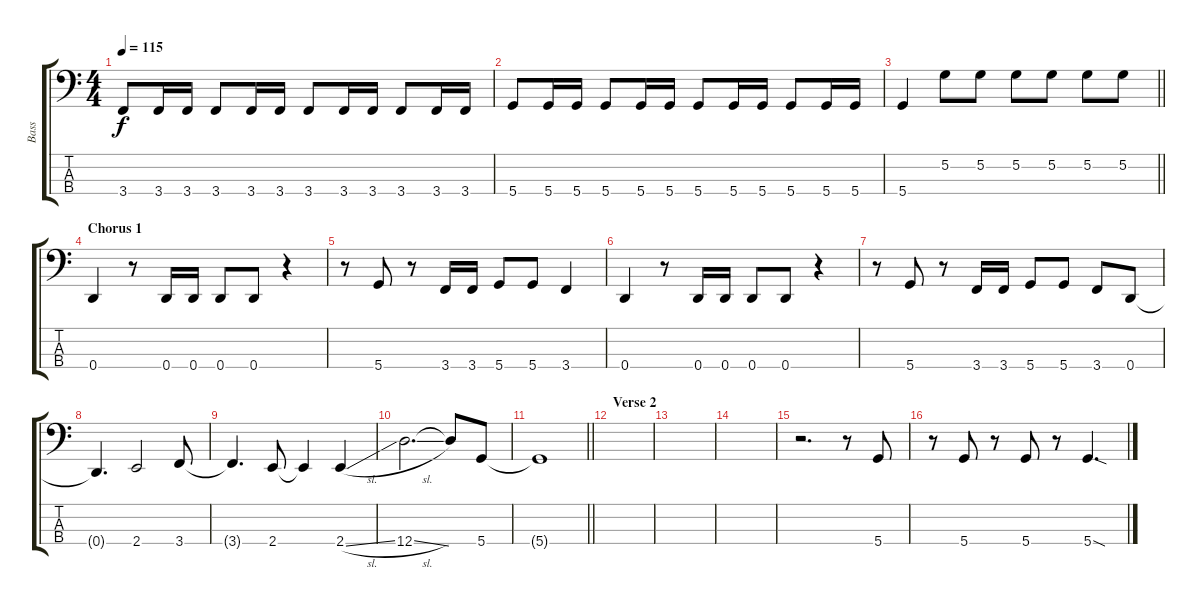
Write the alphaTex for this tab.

\track ("Bass" "Bass") {instrument electricbassfinger}
\staff {score tabs}
\tuning (G2 D2 A1 D1) {hide}
\ts (4 4)
\tempo 115
\clef f4
\ks c
3.4.8{dy f} 3.4.16 3.4.16 3.4.8 3.4.16 3.4.16 3.4.8 3.4.16 3.4.16 3.4.8 3.4.16 3.4.16 |
5.4.8 5.4.16 5.4.16 5.4.8 5.4.16 5.4.16 5.4.8 5.4.16 5.4.16 5.4.8 5.4.16 5.4.16 |
\barLineRight lightlight
5.4.4 5.2.8 5.2.8 5.2.8 5.2.8 5.2.8 5.2.8 |
\section ("" "Chorus 1")
0.4.4 r.8 0.4.16 0.4.16 0.4.8 0.4.8 r.4 |
r.8 5.4.8 r.8 3.4.16 3.4.16 5.4.8 5.4.8 3.4.4 |
0.4.4 r.8 0.4.16 0.4.16 0.4.8 0.4.8 r.4 |
r.8 5.4.8 r.8 3.4.16 3.4.16 5.4.8 5.4.8 3.4.8 0.4.8 |
0.4{t}.4{d} 2.4.2 3.4.8 |
3.4{t}.4{d} 2.4.8 2.4{t}.4 2.4{sl}.4 |
12.4{sl}.2{d} 12.4{t}.8 5.4.8 |
\barLineRight lightlight
5.4{t}.1 |
\section ("" "Verse 2")
|
|
|
r.2{d} r.8 5.4.8 |
r.8 5.4.8 r.8 5.4.8 r.8 5.4{sod}.4{d}
